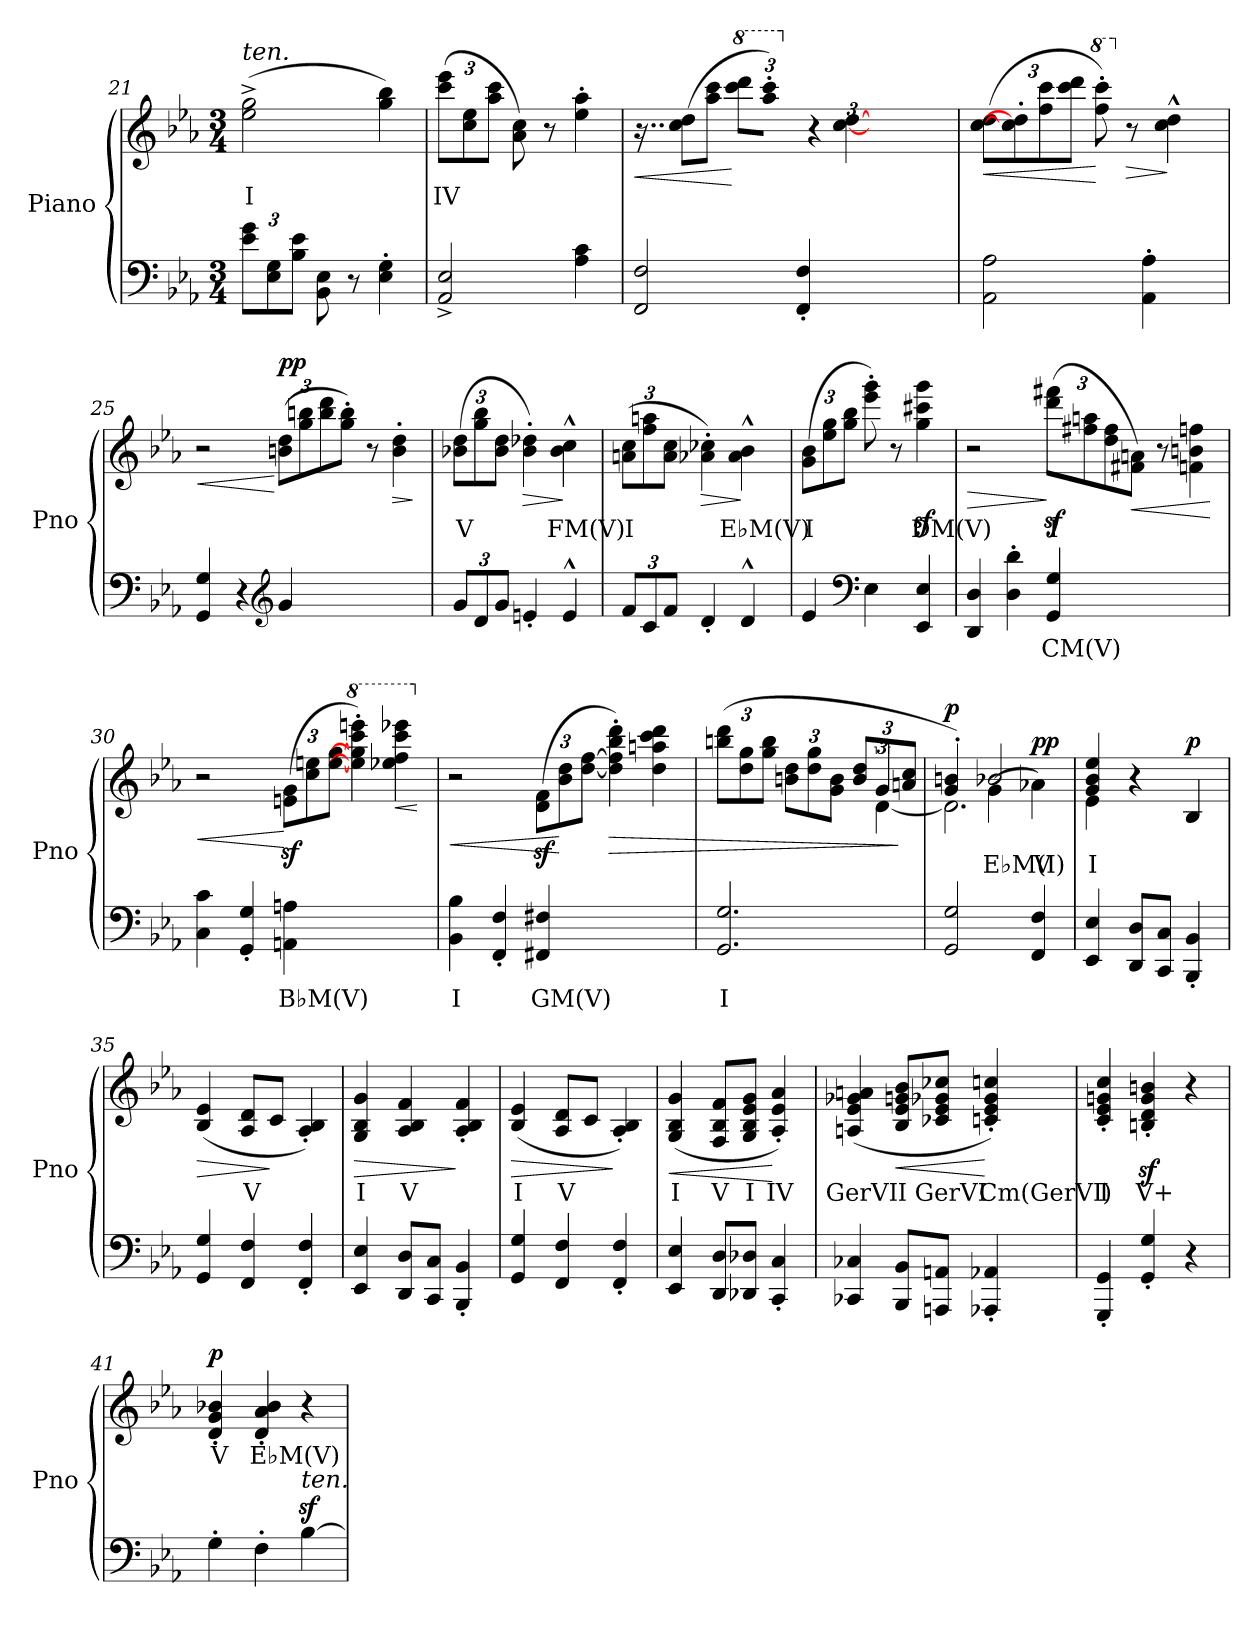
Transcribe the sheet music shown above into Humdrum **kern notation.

**kern	**text	**kern	**text	**dynam
*part1	*part1	*part1	*part1	*part1
*staff2	*staff2	*staff1	*staff1	*staff1/2
*I"Piano	*	*	*	*
*I'Pno	*	*	*	*
*clefF4	*	*clefG2	*	*
*k[b-e-a-]	*	*k[b-e-a-]	*	*
*M3/4	*	*M3/4	*	*
*Xbrackettup	*	*	*	*
=21	=21	=21	=21	=21
!	!	!LO:TX:a:i:t=ten.	!	!
!	!	!	!LO:LY:b	!
12e-\ 12g\L	.	(>2ee-\^ 2gg\^	I	.
12E-\ 12G\	.	.	.	.
12B-\ 12e-\J	.	.	.	.
8BB-\ 8E-\	.	.	.	.
8r	.	.	.	.
4E-\' 4G\'	.	4gg\ 4bb-\)	.	.
=22	=22	=22	=22	=22
*	*	*Xbrackettup	*	*
!	!	!	!LO:LY:b	!
2AA-/^ 2E-/^	.	(>12ccc\ 12eee-\L	IV	.
.	.	12cc\ 12ee-\	.	.
.	.	12aa-\ 12ccc\J	.	.
.	.	8a-\ 8cc\)	.	.
.	.	8r	.	.
4A-\ 4c\	.	4ee-\' 4aa-\'	.	.
!!LO:LB:g=z
=23	=23	=23	=23	=23
!	!	!	!	!LO:HP:b
2FF/ 2F/	.	16..r	.	<
.	.	(>12cc\ 12dd\L	.	.
.	.	12aa-\ 12ccc\J	.	.
*	*	*8va	*	*
.	.	12cccc\ 12dddd\L	.	[
.	.	8aaa-\' 8cccc\'J)	.	.
*	*	*X8va	*	*
.	.	8r	.	.
4FF/' 4F/'	.	.	.	.
.	.	[6cc\ [6dd\	.	.
16.ryy	.	.	.	.
.	.	192%11ryy	.	.
!	!	!LO:N:vis=128	!	!
.	.	96ryy	.	.
!!LO:PB:g=z
=24	=24	=24	=24	=24
!	!	!	!	!LO:HP:b
2AA-\ 2A-\	.	(>12cc\ 12dd\L	.	<
.	.	12cc\]' 12dd\]'	.	.
.	.	12ff\ 12ccc\	.	.
.	.	12ccc\ 12ddd\J	.	.
*	*	*8va	*	*
.	.	8fff\' 8cccc\')	.	[
*	*	*X8va	*	*
!	!	!	!	!LO:HP:b
.	.	8r	.	>
4AA-\' 4A-\'	.	.	.	.
.	.	4cc\^^ 4dd\^^	.	]
12ryy	.	.	.	.
=25	=25	=25	=25	=25
!	!	!	!	!LO:HP:b
4GG/ 4G/	.	2r	.	<
4r	.	.	.	.
*clefG2	*	*	*	*
!	!	!	!	!LO:DY:n=1:b
4g/	.	(>12bn\ 12dd\L	.	[ pp
.	.	12gg\ 12bbn\	.	.
.	.	12bb\ 12ddd\	.	.
2ryy	.	8gg\' 8bb\'J)	.	.
.	.	8r	.	.
!	!	!	!	!LO:HP:b
.	.	4b\' 4dd\'	.	>
.	.	.	.	]
=26	=26	=26	=26	=26
!	!	!	!LO:LY:b	!
12g/L	.	(>12b-X\ 12dd\L	V	.
12d/	.	12gg\ 12bb-\	.	.
12g/J	.	12b-\ 12dd\J	.	.
!	!	!	!	!LO:HP:b
4en'/	.	4b-\' 4dd-X\')	.	>
!	!	!	!LO:LY:b	!
4e^^/	.	4b-\^^ 4cc\^^	FM(V)	]
=27	=27	=27	=27	=27
!	!	!	!LO:LY:b	!
12f/L	.	(>12an\ 12cc\L	I	.
12c/	.	12ff\ 12aan\	.	.
12f/J	.	12a\ 12cc\J	.	.
!	!	!	!	!LO:HP:b
4d'/	.	4a-X\' 4cc-X\')	.	>
!	!	!	!LO:LY:b	!
4d^^/	.	4a-\^^ 4b-\^^	E♭M(V)	]
!!LO:LB:g=z
=28	=28	=28	=28	=28
!	!	!	!LO:LY:b	!
4e-/	.	(>12g\ 12b-\L	I	.
.	.	12ee-\ 12gg\	.	.
.	.	12gg\ 12bb-\J	.	.
*clefF4	*	*	*	*
4E-\	.	8eee-\' 8ggg\')	.	.
.	.	8r	.	.
!	!	!	!LO:LY:b	!
4EE-/ 4E-/	.	4gg\z< 4ccc#X\z< 4ggg\z<	DM(V)	.
!!LO:LB:g=z
=29	=29	=29	=29	=29
!	!	!	!	!LO:HP:b
4DD/ 4D/	.	2r	.	>
4D\' 4d\'	.	.	.	.
!	!LO:LY:b	!	!LO:LY:b	!
4GG/ 4G/	CM(V)	(>12ddd\z< 12fff#X\z<L	I	]
.	.	12ff#X\ 12aan\	.	.
.	.	12dd\ 12ff#\	.	.
!	!	!	!	!LO:HP:b
2ryy	.	8f#X\ 8an\J)	.	<
.	.	8r	.	.
.	.	4fn\ 4bn\ 4ffn\	.	.
.	.	.	.	[
=30	=30	=30	=30	=30
!	!	!	!	!LO:HP:b
4C\ 4c\	.	2r	.	<
4GG/' 4G/'	.	.	.	.
!	!LO:LY:b	!	!	!
4AAn\ 4An\	B♭M(V)	(>12en\z< 12g\z<L	.	[
.	.	12cc\ 12een\	.	.
.	.	[12ee\ [12gg\J	.	.
*	*	*8va	*	*
2ryy	.	4eee\]' 4ggg\]' 4cccc\' 4eeeen\')	.	.
!	!	!	!	!LO:HP:b
.	.	4eee-X\ 4fff\ 4cccc\ 4eeee-X\	.	<
.	.	.	.	[
=31	=31	=31	=31	=31
!	!LO:LY:b	!	!	!
*	*	*X8va	*	*
*	*	*8va	*	*
!	!	!	!	!LO:HP:b
4BB-\ 4B-\	I	2r	.	<
4FF/' 4F/'	.	.	.	.
!	!LO:LY:b	!	!	!
*	*	*X8va	*	*
4FF#X/ 4F#X/	GM(V)	(>12d\z< 12f\z<L	.	.
.	.	12b-\ 12dd\	.	[
.	.	[12dd\ [12ff\J	.	.
!	!	!	!	!LO:HP:b
2ryy	.	4dd\]' 4ff\]' 4bb-\' 4ddd\')	.	>
.	.	4dd\ 4aan\ 4ccc\ 4ddd\	.	.
!!LO:LB:g=z
=32	=32	=32	=32	=32
!	!LO:LY:b	!	!	!
*	*	*^	*	*
2.GG/ 2.G/	I	(>12bbn\ 12ddd\L	2ryy	.	.
.	.	12dd\ 12gg\	.	.	.
.	.	12gg\ 12bb\J	.	.	.
.	.	12bn\ 12dd\L	.	.	.
.	.	12dd\ 12gg\	.	.	.
.	.	12g\ 12b\J	.	.	.
*	*	*	*brackettup	*	*
.	.	12b/ 12dd/L	12ryy	.	.
.	.	12g/	[6d\	.	.
.	.	12an/ 12cc/J	.	.	]
!!LO:LB:g=z
=33	=33	=33	=33	=33	=33
*	*	*	*^	*	*
!	!	!	!	!	!	!LO:DY:b
2GG/ 2G/	.	4g/' 4bn/')	2.d\]	4ryy	.	p
!	!	!	!	!	!LO:LY:b	!
.	.	2b-X/	.	(<4g\	E♭M(I)	.
!	!	!	!	!	!LO:LY:b	!LO:DY:b
4FF/ 4F/	.	.	.	4a-X\)	V	pp
=34	=34	=34	=34	=34	=34	=34
!	!	!	!	!	!LO:LY:b	!
*	*	*	*v	*v	*	*
4EE-/ 4E-/	.	4g/ 4b-/ 4ee-/	4e-\	I	.
8DD/ 8D/L	.	4r	2ryy	.	.
8CC/ 8C/J	.	.	.	.	.
!	!	!	!	!	!LO:DY:b
4BBB-/' 4BB-/'	.	4B-/	.	.	p
*	*	*v	*v	*	*
=35	=35	=35	=35	=35
!	!	!	!	!LO:HP:b
4GG/ 4G/	.	(>4B-/ 4e-/	.	>
!	!	!	!LO:LY:b	!
4FF/ 4F/	.	8A-/ 8d/L	V	.
.	.	8c/J	.	]
4FF/' 4F/'	.	4A-/' 4B-/')	.	.
=36	=36	=36	=36	=36
!	!	!	!LO:LY:b	!LO:HP:b
4EE-/ 4E-/	.	4G/ 4B-/ 4g/	I	>
!	!	!	!LO:LY:b	!
8DD/ 8D/L	.	4A-/ 4B-/ 4f/	V	.
8CC/ 8C/J	.	.	.	.
4BBB-/' 4BB-/'	.	4A-/' 4B-/' 4f/'	.	]
=37	=37	=37	=37	=37
!	!	!	!LO:LY:b	!LO:HP:b
4GG/ 4G/	.	(>4B-/ 4e-/	I	>
!	!	!	!LO:LY:b	!
4FF/ 4F/	.	8A-/ 8d/L	V	.
.	.	8c/J	.	.
4FF/' 4F/'	.	4A-/' 4B-/')	.	]
=38	=38	=38	=38	=38
!	!	!	!LO:LY:b	!LO:HP:b
4EE-/ 4E-/	.	(>4G/ 4B-/ 4g/	I	<
!	!	!	!LO:LY:b	!
8DD/ 8D/L	.	8F/ 8B-/ 8f/L	V	.
!	!	!	!LO:LY:b	!
8DD-X/ 8D-X/J	.	8G/ 8B-/ 8e-/ 8g/J	I	.
!	!	!	!LO:LY:b	!
4CC/' 4C/'	.	4A-/' 4e-/' 4a-/')	IV	[
!!LO:PB:g=z
=39	=39	=39	=39	=39
!	!	!	!LO:LY:b	!
4CC-X/ 4C-X/	.	(>4An/ 4e-/ 4g-X/ 4an/	GerVI	.
!	!	!	!LO:LY:b	!LO:HP:b
8BBB-/ 8BB-/L	.	8B-/ 8e-/ 8gn/ 8b-/L	I	<
!	!	!	!LO:LY:b	!
8AAAn/ 8AAn/J	.	8c-X/ 8e-/ 8g-X/ 8cc-X/J	GerVI	.
!	!	!	!LO:LY:b	!
4AAA-X/' 4AA-X/'	.	4cn/' 4e-/' 4g-/' 4ccn/')	Cm(GerVI)	[
=40	=40	=40	=40	=40
!	!	!	!LO:LY:b	!
4GGG/' 4GG/'	.	4c/' 4e-/' 4gn/' 4cc/'	I	.
!	!	!	!LO:LY:b	!
4GG/' 4G/'	.	4Bn/z<' 4d/z<' 4g/z<' 4bn/z<'	V+	.
4r	.	4r	.	.
=41	=41	=41	=41	=41
!	!	!	!LO:LY:b	!LO:DY:b
4G'\	.	4d/' 4g/' 4b-X/'	V	p
!	!	!	!LO:LY:b	!
4F'\	.	4d/' 4a-/' 4b-/'	E♭M(V)	.
!LO:TX:a:i:t=ten.	!	!	!	!
[4B-z<\	.	4r	.	.
=	=	=	=	=
*-	*-	*-	*-	*-
